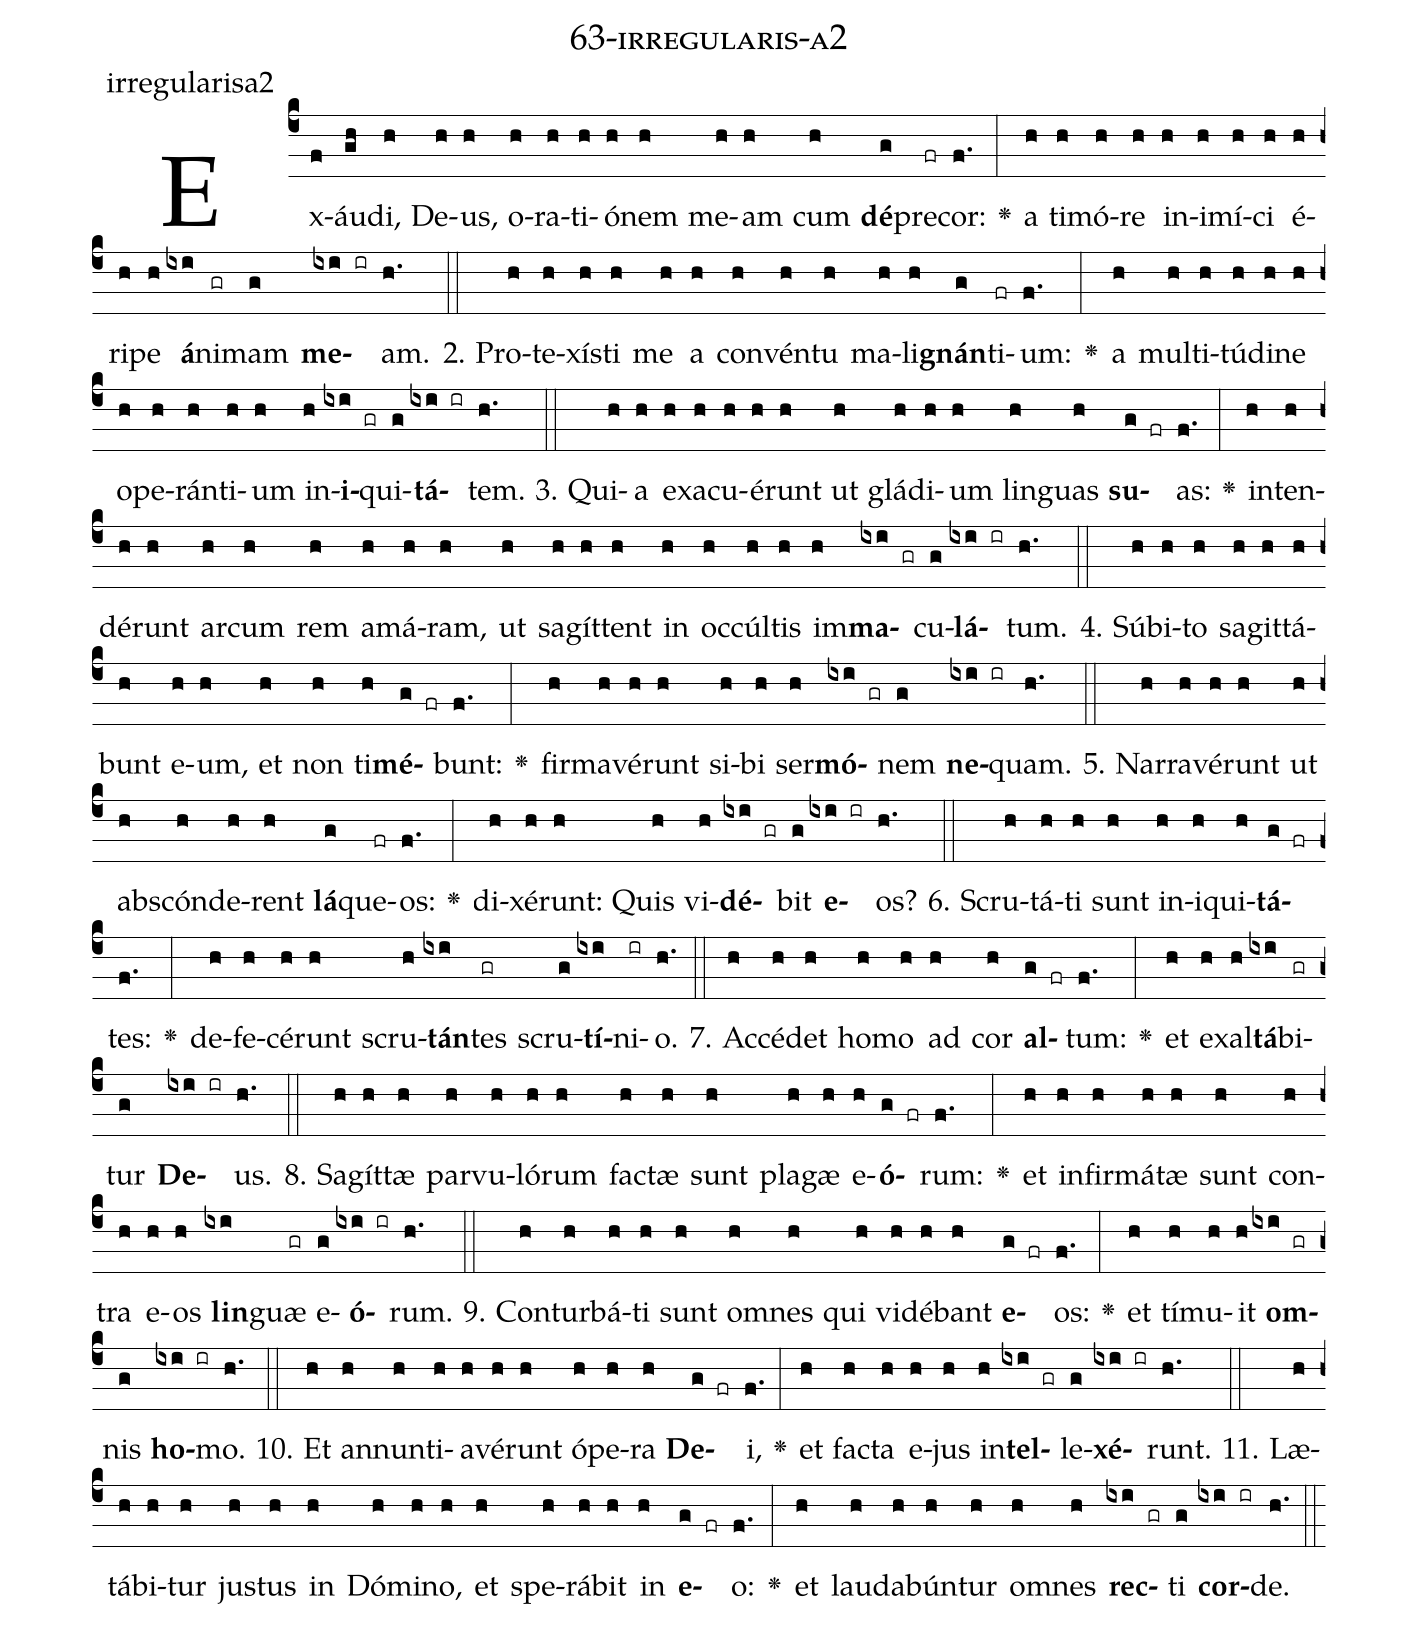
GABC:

name: 63-irregularis-a2;
annotation: irregularisa2;
%%
(c4)Ex(f)áu(gh)di,(h) De(h)us,(h) o(h)ra(h)ti(h)ó(h)nem(h) me(h)am(h) cum(h) <b>dé</b>(g)pre(fr)cor:(f.) <v>\greheightstar</v>(:) a(h) ti(h)mó(h)re(h) in(h)i(h)mí(h)ci(h) é(h)ri(h)pe(h) <b>á</b>(ixi)ni(gr)mam(g) <b>me</b>(ixi ir)am.(h.) (::)
2. Pro(h)te(h)xís(h)ti(h) me(h) a(h) con(h)vén(h)tu(h) ma(h)li(h)<b>gnán</b>(g)ti(fr)um:(f.) <v>\greheightstar</v>(:) a(h) mul(h)ti(h)tú(h)di(h)ne(h) o(h)pe(h)rán(h)ti(h)um(h) in(h)<b>i</b>(ixi gr)qui(g)<b>tá</b>(ixi ir)tem.(h.) (::)
3. Qui(h)a(h) ex(h)a(h)cu(h)é(h)runt(h) ut(h) glá(h)di(h)um(h) lin(h)guas(h) <b>su</b>(g fr)as:(f.) <v>\greheightstar</v>(:) in(h)ten(h)dé(h)runt(h) ar(h)cum(h) rem(h) a(h)má(h)ram,(h) ut(h) sa(h)gít(h)tent(h) in(h) oc(h)cúl(h)tis(h) im(h)<b>ma</b>(ixi gr)cu(g)<b>lá</b>(ixi ir)tum.(h.) (::)
4. Súb(h)i(h)to(h) sa(h)git(h)tá(h)bunt(h) e(h)um,(h) et(h) non(h) ti(h)<b>mé</b>(g fr)bunt:(f.) <v>\greheightstar</v>(:) fir(h)ma(h)vé(h)runt(h) si(h)bi(h) ser(h)<b>mó</b>(ixi gr)nem(g) <b>ne</b>(ixi ir)quam.(h.) (::)
5. Nar(h)ra(h)vé(h)runt(h) ut(h) abs(h)cón(h)de(h)rent(h) <b>lá</b>(g)que(fr)os:(f.) <v>\greheightstar</v>(:) di(h)xé(h)runt:(h) Quis(h) vi(h)<b>dé</b>(ixi gr)bit(g) <b>e</b>(ixi ir)os?(h.) (::)
6. Scru(h)tá(h)ti(h) sunt(h) in(h)i(h)qui(h)<b>tá</b>(g fr)tes:(f.) <v>\greheightstar</v>(:) de(h)fe(h)cé(h)runt(h) scru(h)<b>tán</b>(ixi)tes(gr) scru(g)<b>tí</b>(ixi)ni(ir)o.(h.) (::)
7. Ac(h)cé(h)det(h) ho(h)mo(h) ad(h) cor(h) <b>al</b>(g fr)tum:(f.) <v>\greheightstar</v>(:) et(h) ex(h)al(h)<b>tá</b>(ixi)bi(gr)tur(g) <b>De</b>(ixi ir)us.(h.) (::)
8. Sa(h)gít(h)tæ(h) par(h)vu(h)ló(h)rum(h) fac(h)tæ(h) sunt(h) pla(h)gæ(h) e(h)<b>ó</b>(g fr)rum:(f.) <v>\greheightstar</v>(:) et(h) in(h)fir(h)má(h)tæ(h) sunt(h) con(h)tra(h) e(h)os(h) <b>lin</b>(ixi)guæ(gr) e(g)<b>ó</b>(ixi ir)rum.(h.) (::)
9. Con(h)tur(h)bá(h)ti(h) sunt(h) om(h)nes(h) qui(h) vi(h)dé(h)bant(h) <b>e</b>(g fr)os:(f.) <v>\greheightstar</v>(:) et(h) tí(h)mu(h)it(h) <b>om</b>(ixi gr)nis(g) <b>ho</b>(ixi ir)mo.(h.) (::)
10. Et(h) an(h)nun(h)ti(h)a(h)vé(h)runt(h) ó(h)pe(h)ra(h) <b>De</b>(g fr)i,(f.) <v>\greheightstar</v>(:) et(h) fac(h)ta(h) e(h)jus(h) in(h)<b>tel</b>(ixi gr)le(g)<b>xé</b>(ixi ir)runt.(h.) (::)
11. Læ(h)tá(h)bi(h)tur(h) jus(h)tus(h) in(h) Dó(h)mi(h)no,(h) et(h) spe(h)rá(h)bit(h) in(h) <b>e</b>(g fr)o:(f.) <v>\greheightstar</v>(:) et(h) lau(h)da(h)bún(h)tur(h) om(h)nes(h) <b>rec</b>(ixi gr)ti(g) <b>cor</b>(ixi ir)de.(h.) (::)
